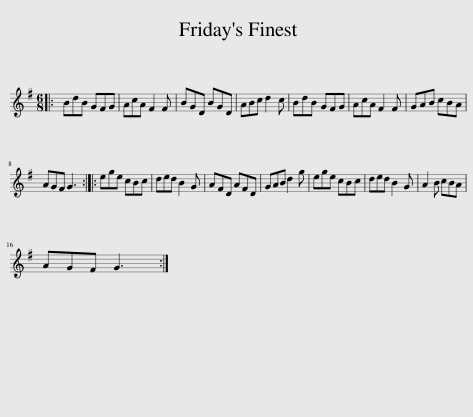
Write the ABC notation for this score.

X:1
L:1/8
M:6/8
I:linebreak $
K:G
V:1 treble
V:1
|: BdB GFG | AcA F2 F | BGD BGD | ABc d2 c | BdB GFG | %5
 AcA F2 F | GAB cBA |$ AGF G3 :: ege cBc | ded B2 G | %10
 AFD AFD | GAB d2 g | ege cBc | ded B2 G | A2 B cBA |$ %15
 AGF G3 :| %16
